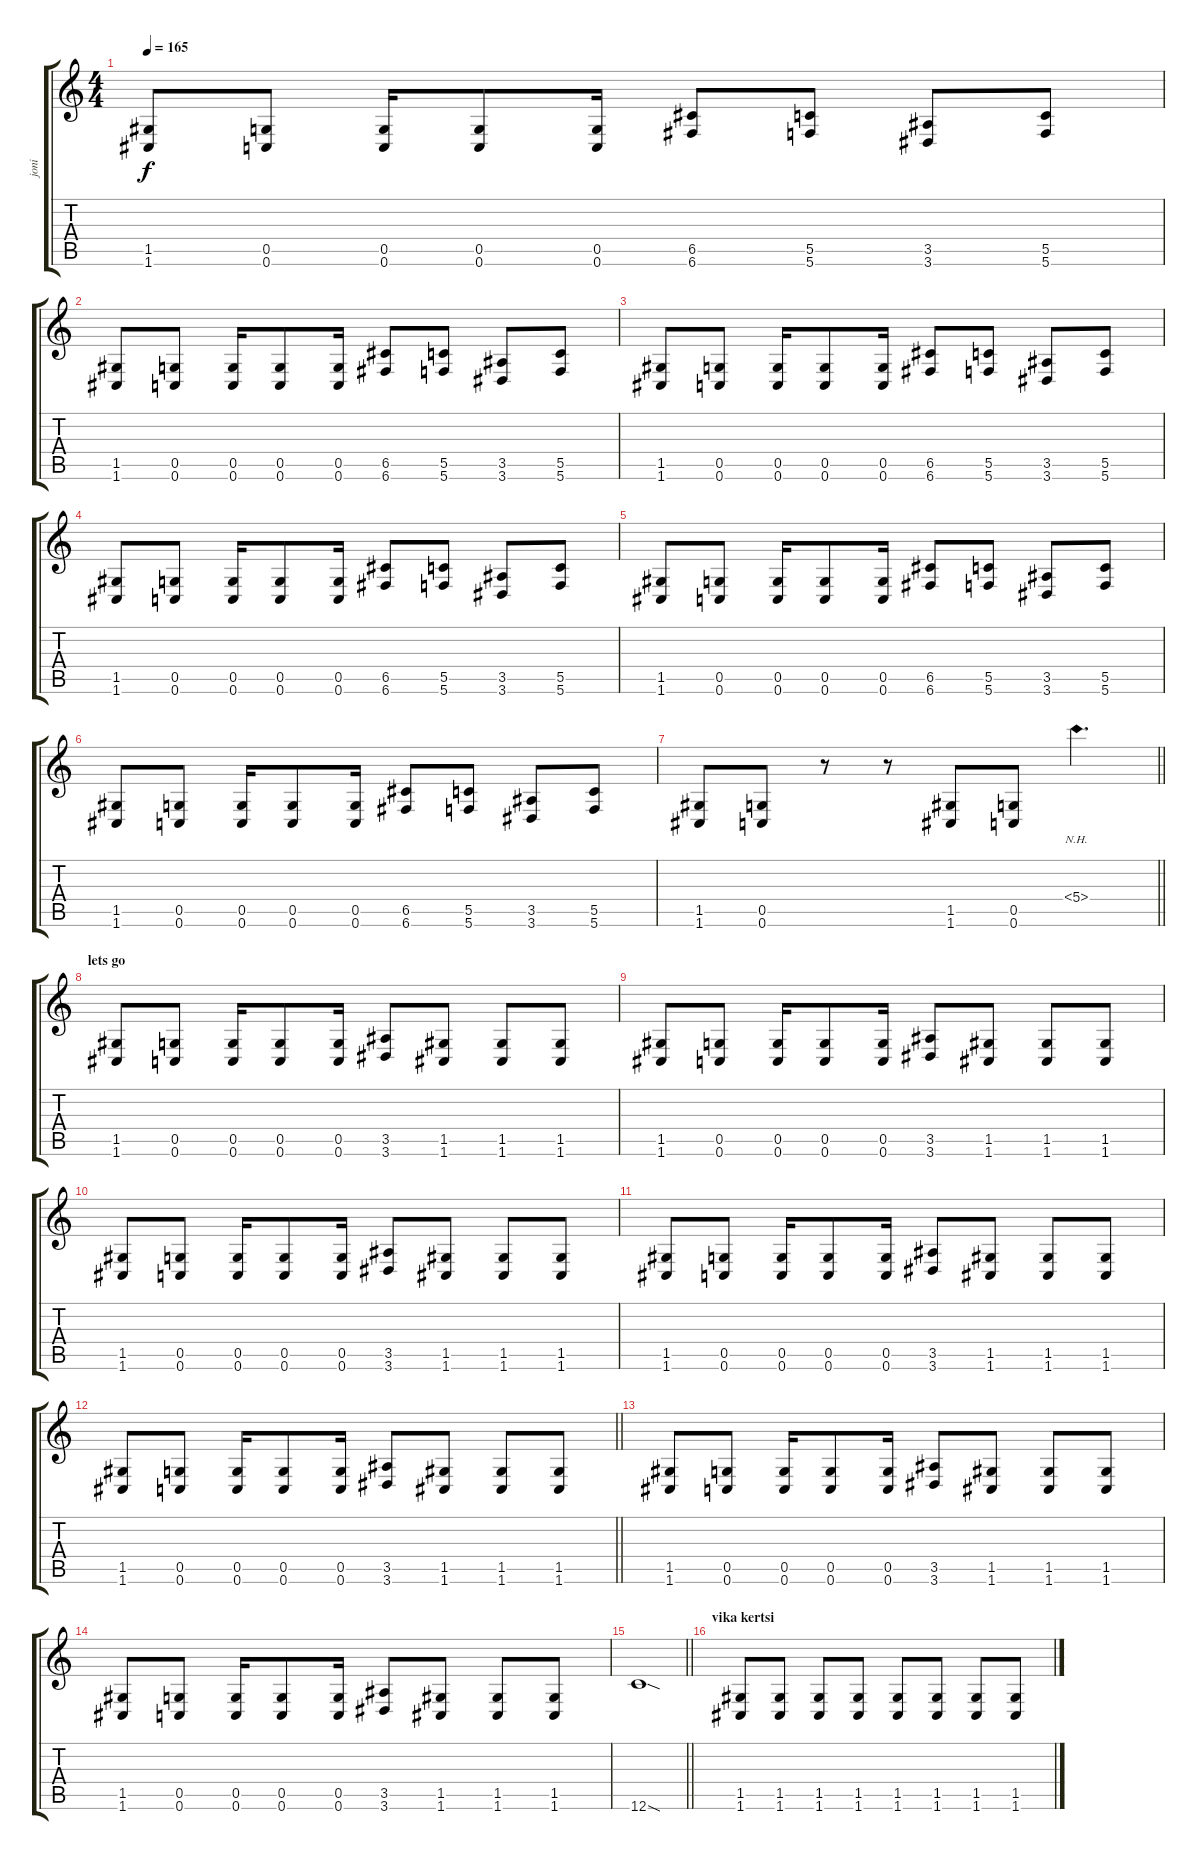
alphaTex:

\track ("joni" "joni") {instrument distortionguitar}
\staff {score tabs}
\tuning (D4 A3 F3 C3 G2 C2) {hide}
\ts (4 4)
\tempo 165
\clef g2
\ks c
(1.5 1.6).8{dy f} (0.5 0.6).8 (0.5 0.6).16 (0.5 0.6).8 (0.5 0.6).16 (6.5 6.6).8 (5.5 5.6).8 (3.5 3.6).8 (5.5 5.6).8 |
(1.5 1.6).8 (0.5 0.6).8 (0.5 0.6).16 (0.5 0.6).8 (0.5 0.6).16 (6.5 6.6).8 (5.5 5.6).8 (3.5 3.6).8 (5.5 5.6).8 |
(1.5 1.6).8 (0.5 0.6).8 (0.5 0.6).16 (0.5 0.6).8 (0.5 0.6).16 (6.5 6.6).8 (5.5 5.6).8 (3.5 3.6).8 (5.5 5.6).8 |
(1.5 1.6).8 (0.5 0.6).8 (0.5 0.6).16 (0.5 0.6).8 (0.5 0.6).16 (6.5 6.6).8 (5.5 5.6).8 (3.5 3.6).8 (5.5 5.6).8 |
(1.5 1.6).8 (0.5 0.6).8 (0.5 0.6).16 (0.5 0.6).8 (0.5 0.6).16 (6.5 6.6).8 (5.5 5.6).8 (3.5 3.6).8 (5.5 5.6).8 |
(1.5 1.6).8 (0.5 0.6).8 (0.5 0.6).16 (0.5 0.6).8 (0.5 0.6).16 (6.5 6.6).8 (5.5 5.6).8 (3.5 3.6).8 (5.5 5.6).8 |
\barLineRight lightlight
(1.5 1.6).8 (0.5 0.6).8 r.8 r.8 (1.5 1.6).8 (0.5 0.6).8 5.4{nh}.4{d} |
\section ("" "lets go")
(1.5 1.6).8 (0.5 0.6).8 (0.5 0.6).16 (0.5 0.6).8 (0.5 0.6).16 (3.5 3.6).8 (1.5 1.6).8 (1.5 1.6).8 (1.5 1.6).8 |
(1.5 1.6).8 (0.5 0.6).8 (0.5 0.6).16 (0.5 0.6).8 (0.5 0.6).16 (3.5 3.6).8 (1.5 1.6).8 (1.5 1.6).8 (1.5 1.6).8 |
(1.5 1.6).8 (0.5 0.6).8 (0.5 0.6).16 (0.5 0.6).8 (0.5 0.6).16 (3.5 3.6).8 (1.5 1.6).8 (1.5 1.6).8 (1.5 1.6).8 |
(1.5 1.6).8 (0.5 0.6).8 (0.5 0.6).16 (0.5 0.6).8 (0.5 0.6).16 (3.5 3.6).8 (1.5 1.6).8 (1.5 1.6).8 (1.5 1.6).8 |
\barLineRight lightlight
(1.5 1.6).8 (0.5 0.6).8 (0.5 0.6).16 (0.5 0.6).8 (0.5 0.6).16 (3.5 3.6).8 (1.5 1.6).8 (1.5 1.6).8 (1.5 1.6).8 |
(1.5 1.6).8 (0.5 0.6).8 (0.5 0.6).16 (0.5 0.6).8 (0.5 0.6).16 (3.5 3.6).8 (1.5 1.6).8 (1.5 1.6).8 (1.5 1.6).8 |
(1.5 1.6).8 (0.5 0.6).8 (0.5 0.6).16 (0.5 0.6).8 (0.5 0.6).16 (3.5 3.6).8 (1.5 1.6).8 (1.5 1.6).8 (1.5 1.6).8 |
\barLineRight lightlight
12.6{sod}.1 |
\section ("" "vika kertsi")
(1.5 1.6).8 (1.5 1.6).8 (1.5 1.6).8 (1.5 1.6).8 (1.5 1.6).8 (1.5 1.6).8 (1.5 1.6).8 (1.5 1.6).8
